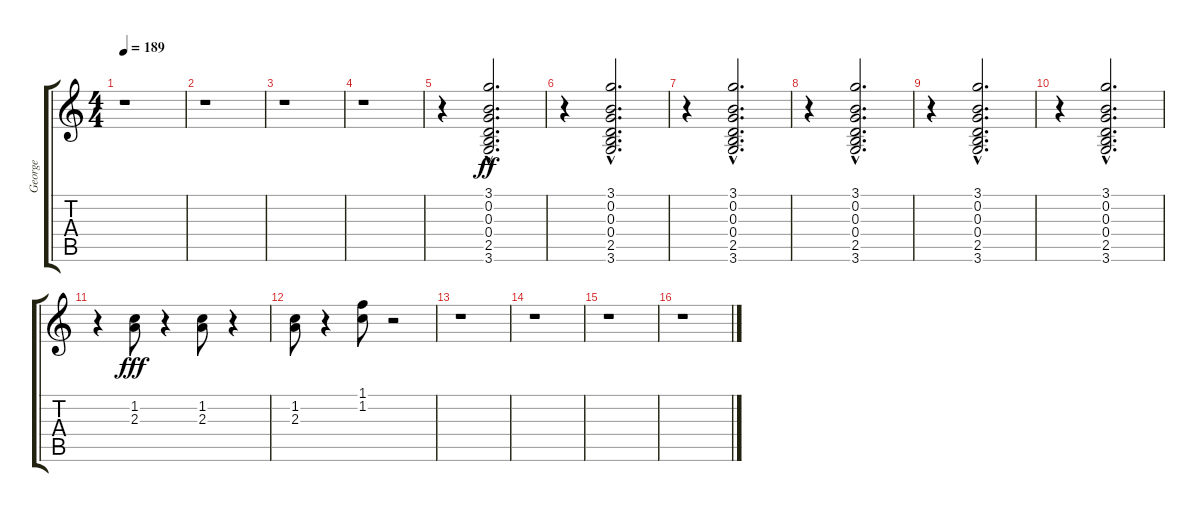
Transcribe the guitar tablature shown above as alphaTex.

\track ("George" "George") {instrument electricguitarjazz}
\staff {score tabs}
\tuning (E4 B3 G3 D3 A2 E2) {hide}
\ts (4 4)
\tempo 189
\clef g2
\ks c
r.1{dy fff} |
r.1 |
r.1 |
r.1 |
r.4 (3.1{hac} 0.2{hac} 0.3{hac} 0.4{hac} 2.5{hac} 3.6{hac}).2{d dy ff} |
r.4 (3.1{hac} 0.2{hac} 0.3{hac} 0.4{hac} 2.5{hac} 3.6{hac}).2{d} |
r.4 (3.1{hac} 0.2{hac} 0.3{hac} 0.4{hac} 2.5{hac} 3.6{hac}).2{d} |
r.4 (3.1{hac} 0.2{hac} 0.3{hac} 0.4{hac} 2.5{hac} 3.6{hac}).2{d} |
r.4 (3.1{hac} 0.2{hac} 0.3{hac} 0.4{hac} 2.5{hac} 3.6{hac}).2{d} |
r.4 (3.1{hac} 0.2{hac} 0.3{hac} 0.4{hac} 2.5{hac} 3.6{hac}).2{d} |
r.4 (1.2 2.3).8{dy fff} r.4 (1.2 2.3).8 r.4 |
(1.2 2.3).8 r.4 (1.1 1.2).8 r.2 |
r.1 |
r.1 |
r.1 |
r.1
